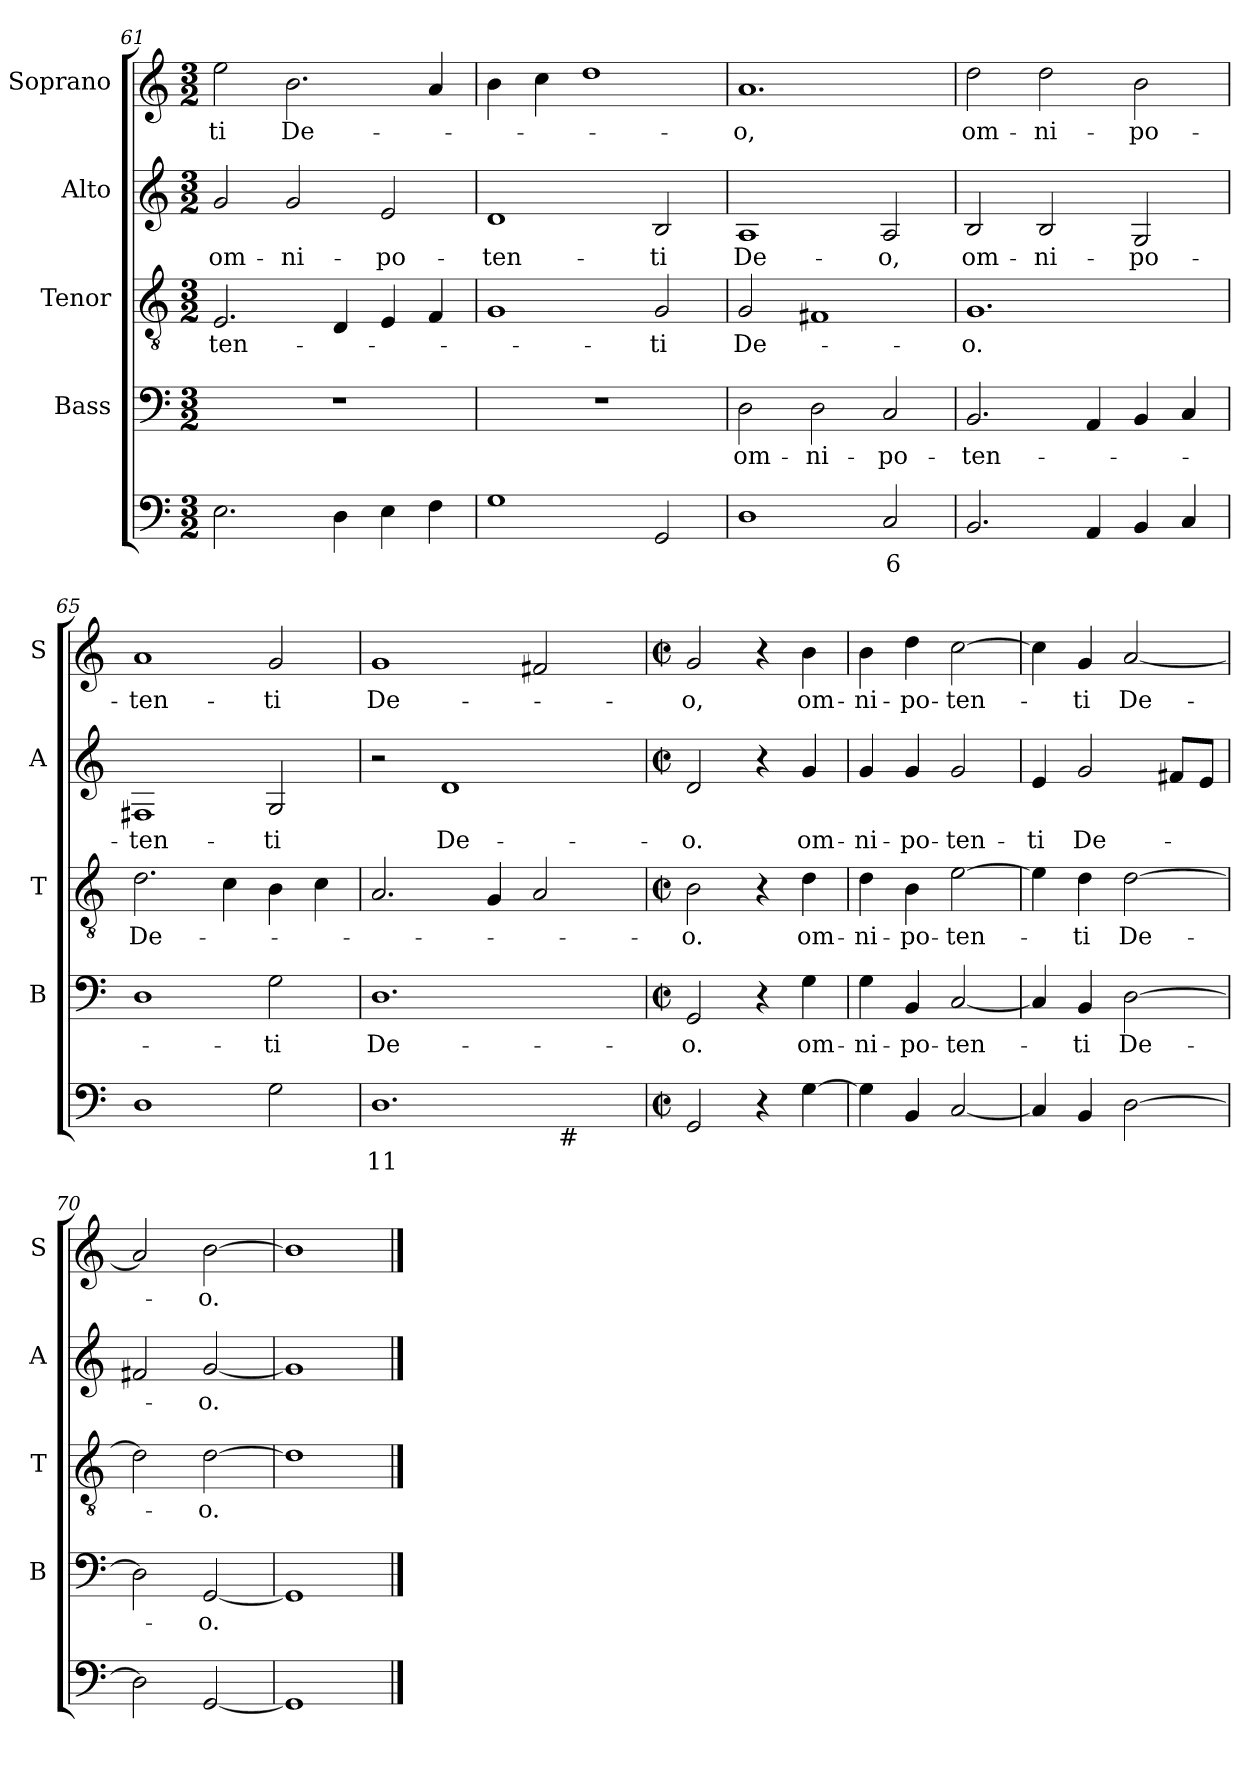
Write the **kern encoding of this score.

**kern	**text	**kern	**text	**kern	**text	**kern	**text	**kern	**text
*part5	*part5	*part4	*part4	*part3	*part3	*part2	*part2	*part1	*part1
*staff5	*staff5	*staff4	*staff4	*staff3	*staff3	*staff2	*staff2	*staff1	*staff1
*	*	*I"Bass	*	*I"Tenor	*	*I"Alto	*	*I"Soprano	*
*	*	*I'B	*	*I'T	*	*I'A	*	*I'S	*
*clefF4	*	*clefF4	*	*clefGv2	*	*clefG2	*	*clefG2	*
*k[]	*	*k[]	*	*k[]	*	*k[]	*	*k[]	*
*C:	*	*C:	*	*C:	*	*C:	*	*C:	*
*M3/2	*	*M3/2	*	*M3/2	*	*M3/2	*	*M3/2	*
=61	=61	=61	=61	=61	=61	=61	=61	=61	=61
2.E\	.	1.r	.	2.E/	-ten-	2g/	om-	2ee\	-ti
.	.	.	.	.	.	2g/	-ni-	2.b\	De-
4D\	.	.	.	4D/	.	.	.	.	.
4E\	.	.	.	4E/	.	2e/	-po-	.	.
4F\	.	.	.	4F/	.	.	.	4a/	.
=62	=62	=62	=62	=62	=62	=62	=62	=62	=62
1G	.	1.r	.	1G	.	1d	-ten-	4b\	.
.	.	.	.	.	.	.	.	4cc\	.
.	.	.	.	.	.	.	.	1dd	.
2GG/	.	.	.	2G/	-ti	2B/	-ti	.	.
!!LO:PB:g=z
=63	=63	=63	=63	=63	=63	=63	=63	=63	=63
1D	.	2D\	om-	2G/	De-	1A	De-	1.a	-o,
.	.	2D\	-ni-	1F#X	.	.	.	.	.
2C/	6	2C/	-po-	.	.	2A/	-o,	.	.
=64	=64	=64	=64	=64	=64	=64	=64	=64	=64
2.BB/	.	2.BB/	-ten-	1.G	-o.	2B/	om-	2dd\	om-
.	.	.	.	.	.	2B/	-ni-	2dd\	-ni-
4AA/	.	4AA/	.	.	.	.	.	.	.
4BB/	.	4BB/	.	.	.	2G/	-po-	2b\	-po-
4C/	.	4C/	.	.	.	.	.	.	.
=65	=65	=65	=65	=65	=65	=65	=65	=65	=65
1D	.	1D	.	2.d\	De-	1F#X	-ten-	1a	-ten-
.	.	.	.	4c\	.	.	.	.	.
2G\	.	2G\	-ti	4B\	.	2G/	-ti	2g/	-ti
.	.	.	.	4c\	.	.	.	.	.
=66	=66	=66	=66	=66	=66	=66	=66	=66	=66
*^	*	*	*	*	*	*	*	*	*
1.D	1ryy	11	1.D	De-	2.A/	.	2r	.	1g	De-
.	.	.	.	.	.	.	1d	De-	.	.
.	.	.	.	.	4G/	.	.	.	.	.
.	16.ryy	.	.	.	2A/	.	.	.	2f#X/	.
!	!LO:TX:b:t=#	!	!	!	!	!	!	!	!	!
.	4ryy	.	.	.	.	.	.	.	.	.
.	8ryy	.	.	.	.	.	.	.	.	.
.	32ryy	.	.	.	.	.	.	.	.	.
*v	*v	*	*	*	*	*	*	*	*	*
=67	=67	=67	=67	=67	=67	=67	=67	=67	=67
*M2/2	*	*M2/2	*	*M2/2	*	*M2/2	*	*M2/2	*
*met(c|)	*	*met(c|)	*	*met(c|)	*	*met(c|)	*	*met(c|)	*
2GG/	.	2GG/	-o.	2B\	-o.	2d/	-o.	2g/	-o,
4r	.	4r	.	4r	.	4r	.	4r	.
[4G\	.	4G\	om-	4d\	om-	4g/	om-	4b\	om-
!!LO:LB:g=z
=68	=68	=68	=68	=68	=68	=68	=68	=68	=68
4G\]	.	4G\	-ni-	4d\	-ni-	4g/	-ni-	4b\	-ni-
4BB/	.	4BB/	-po-	4B\	-po-	4g/	-po-	4dd\	-po-
[2C/	.	[2C/	-ten-	[2e\	-ten-	2g/	-ten-	[2cc\	-ten-
=69	=69	=69	=69	=69	=69	=69	=69	=69	=69
4C/]	.	4C/]	.	4e\]	.	4e/	-ti	4cc\]	.
4BB/	.	4BB/	-ti	4d\	-ti	2g/	De-	4g/	-ti
[2D\	.	[2D\	De-	[2d\	De-	.	.	[2a/	De-
.	.	.	.	.	.	8f#X/L	.	.	.
.	.	.	.	.	.	8e/J	.	.	.
=70	=70	=70	=70	=70	=70	=70	=70	=70	=70
2D\]	.	2D\]	.	2d\]	.	2f#X/	.	2a/]	.
[2GG/	.	[2GG/	-o.	[2d\	-o.	[2g/	-o.	[2b\	-o.
=71	=71	=71	=71	=71	=71	=71	=71	=71	=71
1GG]	.	1GG]	.	1d]	.	1g]	.	1b]	.
==	==	==	==	==	==	==	==	==	==
*-	*-	*-	*-	*-	*-	*-	*-	*-	*-
